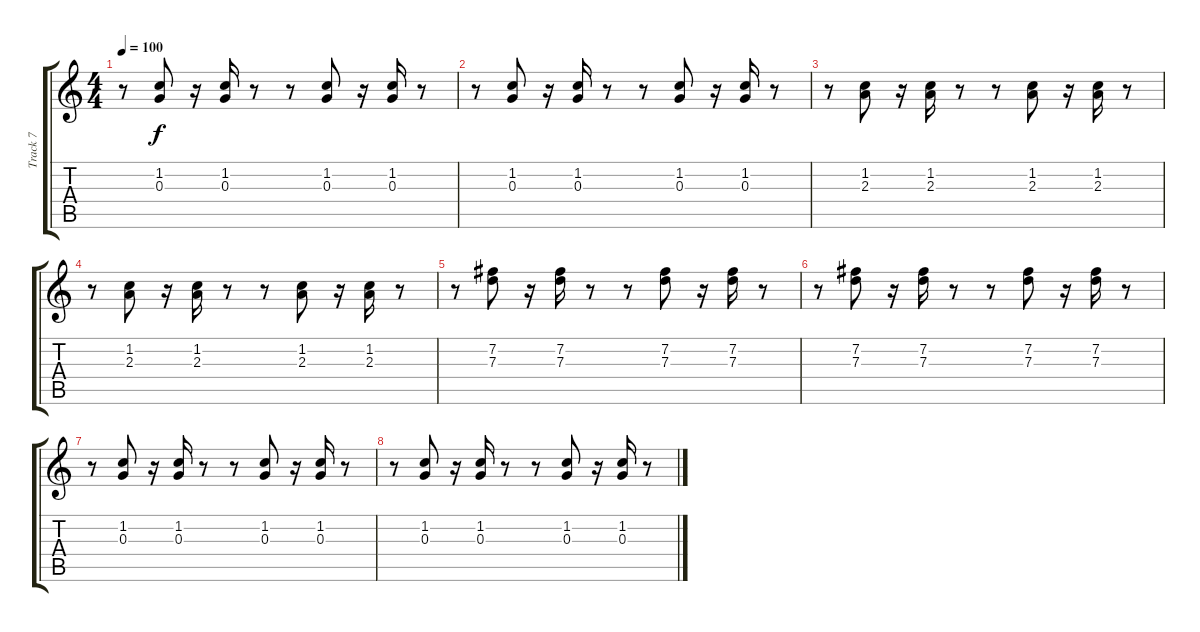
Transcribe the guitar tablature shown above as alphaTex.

\track ("Track 7" "Track 7") {instrument electricguitarjazz}
\staff {score tabs}
\tuning (E4 B3 G3 D3 A2 E2) {hide}
\ts (4 4)
\tempo 100
\clef g2
\ks c
r.8{dy f} (1.2 0.3).8 r.16 (1.2 0.3).16 r.8 r.8 (1.2 0.3).8 r.16 (1.2 0.3).16 r.8 |
r.8 (1.2 0.3).8 r.16 (1.2 0.3).16 r.8 r.8 (1.2 0.3).8 r.16 (1.2 0.3).16 r.8 |
r.8 (1.2 2.3).8 r.16 (1.2 2.3).16 r.8 r.8 (1.2 2.3).8 r.16 (1.2 2.3).16 r.8 |
r.8 (1.2 2.3).8 r.16 (1.2 2.3).16 r.8 r.8 (1.2 2.3).8 r.16 (1.2 2.3).16 r.8 |
r.8 (7.2 7.3).8 r.16 (7.2 7.3).16 r.8 r.8 (7.2 7.3).8 r.16 (7.2 7.3).16 r.8 |
r.8 (7.2 7.3).8 r.16 (7.2 7.3).16 r.8 r.8 (7.2 7.3).8 r.16 (7.2 7.3).16 r.8 |
r.8 (1.2 0.3).8 r.16 (1.2 0.3).16 r.8 r.8 (1.2 0.3).8 r.16 (1.2 0.3).16 r.8 |
r.8 (1.2 0.3).8 r.16 (1.2 0.3).16 r.8 r.8 (1.2 0.3).8 r.16 (1.2 0.3).16 r.8
